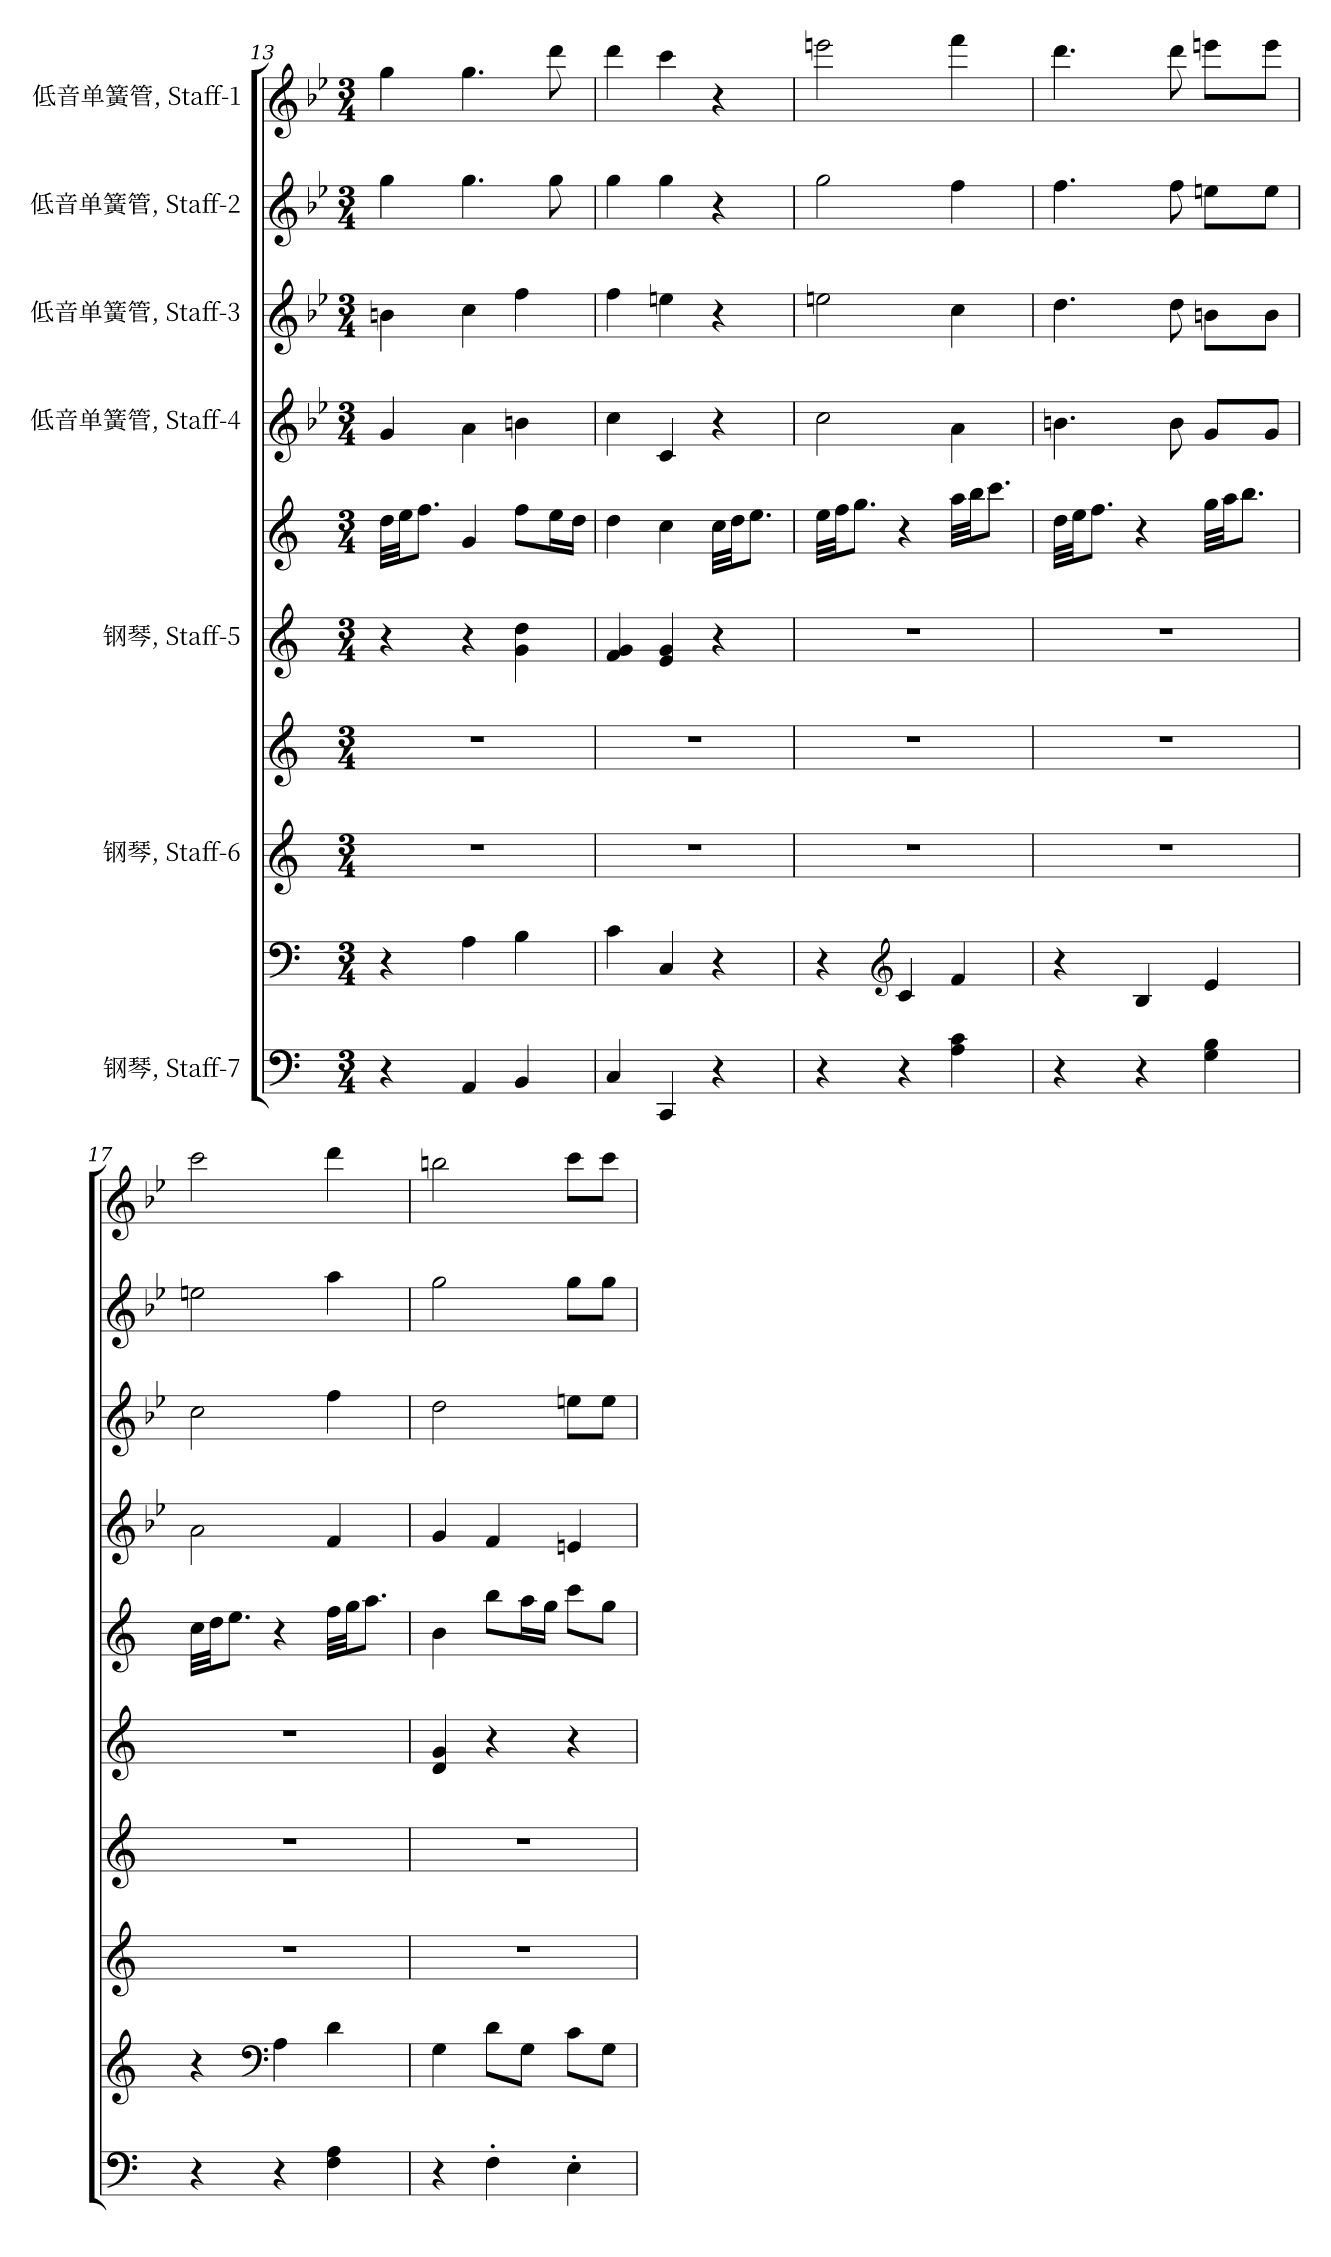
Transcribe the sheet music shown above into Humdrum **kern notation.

**kern	**kern	**kern	**kern	**kern	**kern	**kern	**kern	**kern	**kern
*part7	*part7	*part6	*part6	*part5	*part5	*part4	*part3	*part2	*part1
*staff10	*staff9	*staff8	*staff7	*staff6	*staff5	*staff4	*staff3	*staff2	*staff1
*I"钢琴, Staff-7	*	*I"钢琴, Staff-6	*	*I"钢琴, Staff-5	*	*I"低音单簧管, Staff-4	*I"低音单簧管, Staff-3	*I"低音单簧管, Staff-2	*I"低音单簧管, Staff-1
*clefF4	*clefF4	*clefG2	*clefG2	*clefG2	*clefG2	*clefG2	*clefG2	*clefG2	*clefG2
*	*	*	*	*	*	*ITrd8c14	*ITrd8c14	*ITrd8c14	*ITrd8c14
*k[]	*k[]	*k[]	*k[]	*k[]	*k[]	*k[b-e-]	*k[b-e-]	*k[b-e-]	*k[b-e-]
*M3/4	*M3/4	*M3/4	*M3/4	*M3/4	*M3/4	*M3/4	*M3/4	*M3/4	*M3/4
=13	=13	=13	=13	=13	=13	=13	=13	=13	=13
4r	4r	2.r	2.r	4r	32dd\LLL	4G/	4Bn\	4g\	4g\
.	.	.	.	.	32ee\JJ	.	.	.	.
.	.	.	.	.	8.ff\J	.	.	.	.
4AA/	4A\	.	.	4r	4g/	4A\	4c\	4.g\	4.g\
4BB/	4B\	.	.	4g\ 4dd\	8ff\L	4Bn\	4f\	.	.
.	.	.	.	.	16ee\L	.	.	8g\	8dd\
.	.	.	.	.	16dd\JJ	.	.	.	.
!!LO:PB:g=z
=14	=14	=14	=14	=14	=14	=14	=14	=14	=14
4C/	4c\	2.r	2.r	4f/ 4g/	4dd\	4c\	4f\	4g\	4dd\
4CC/	4C/	.	.	4e/ 4g/	4cc\	4C/	4en\	4g\	4cc\
4r	4r	.	.	4r	32cc\LLL	4r	4r	4r	4r
.	.	.	.	.	32dd\JJ	.	.	.	.
.	.	.	.	.	8.ee\J	.	.	.	.
=15	=15	=15	=15	=15	=15	=15	=15	=15	=15
4r	4r	2.r	2.r	2.r	32ee\LLL	2c\	2en\	2g\	2een\
.	.	.	.	.	32ff\JJ	.	.	.	.
.	.	.	.	.	8.gg\J	.	.	.	.
*	*clefG2	*	*	*	*	*	*	*	*
4r	4c/	.	.	.	4r	.	.	.	.
4A\ 4c\	4f/	.	.	.	32aa\LLL	4A\	4c\	4f\	4ff\
.	.	.	.	.	32bb\JJ	.	.	.	.
.	.	.	.	.	8.ccc\J	.	.	.	.
=16	=16	=16	=16	=16	=16	=16	=16	=16	=16
4r	4r	2.r	2.r	2.r	32dd\LLL	4.Bn\	4.d\	4.f\	4.dd\
.	.	.	.	.	32ee\JJ	.	.	.	.
.	.	.	.	.	8.ff\J	.	.	.	.
4r	4B/	.	.	.	4r	.	.	.	.
.	.	.	.	.	.	8B\	8d\	8f\	8dd\
4G\ 4B\	4e/	.	.	.	32gg\LLL	8G/L	8Bn\L	8en\L	8een\L
.	.	.	.	.	32aa\JJ	.	.	.	.
.	.	.	.	.	8.bb\J	.	.	.	.
.	.	.	.	.	.	8G/J	8B\J	8e\J	8ee\J
=17	=17	=17	=17	=17	=17	=17	=17	=17	=17
4r	4r	2.r	2.r	2.r	32cc\LLL	2A\	2c\	2en\	2cc\
.	.	.	.	.	32dd\JJ	.	.	.	.
.	.	.	.	.	8.ee\J	.	.	.	.
*	*clefF4	*	*	*	*	*	*	*	*
4r	4A\	.	.	.	4r	.	.	.	.
4F\ 4A\	4d\	.	.	.	32ff\LLL	4F/	4f\	4a\	4dd\
.	.	.	.	.	32gg\JJ	.	.	.	.
.	.	.	.	.	8.aa\J	.	.	.	.
!!LO:PB:g=z
=18	=18	=18	=18	=18	=18	=18	=18	=18	=18
4r	4G\	2.r	2.r	4d/ 4g/	4b\	4G/	2d\	2g\	2bn\
4F'\	8d\L	.	.	4r	8bb\L	4F/	.	.	.
.	8G\J	.	.	.	16aa\L	.	.	.	.
.	.	.	.	.	16gg\JJ	.	.	.	.
4E'\	8c\L	.	.	4r	8ccc\L	4En/	8en\L	8g\L	8cc\L
.	8G\J	.	.	.	8gg\J	.	8e\J	8g\J	8cc\J
=	=	=	=	=	=	=	=	=	=
*-	*-	*-	*-	*-	*-	*-	*-	*-	*-
